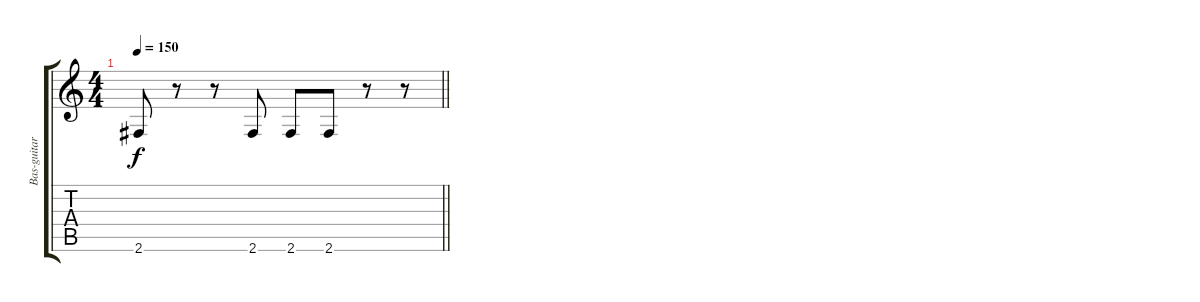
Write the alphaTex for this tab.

\track ("Bas-guitar" "Bas-guitar") {instrument electricbasspick}
\staff {score tabs}
\tuning (E4 B3 G3 D3 A2 E2) {hide}
\ts (4 4)
\tempo 150
\clef g2
\barLineRight lightlight
\ks c
2.6.8{dy f} r.8 r.8 2.6.8 2.6.8 2.6.8 r.8 r.8
